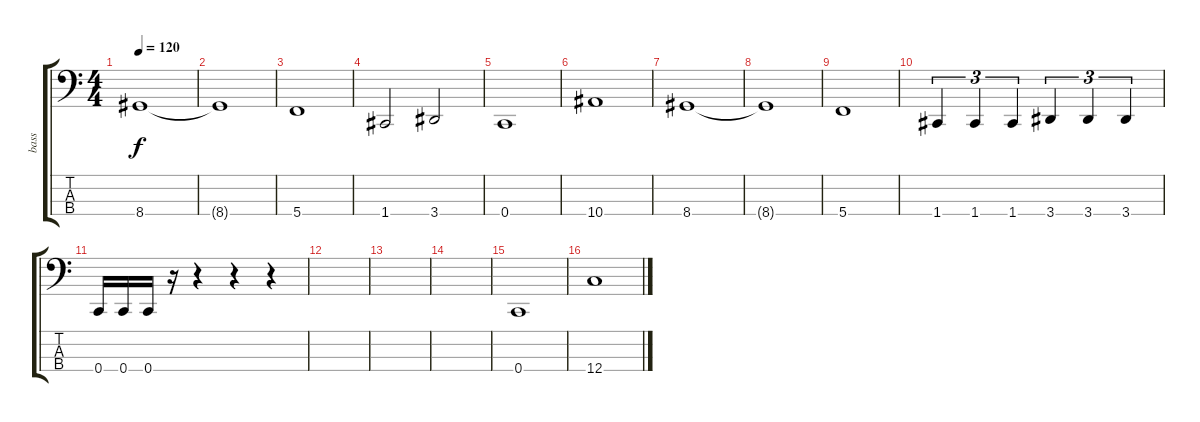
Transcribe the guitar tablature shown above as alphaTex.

\track ("bass" "bass") {instrument electricbasspick}
\staff {score tabs}
\tuning (F2 C2 G1 C1) {hide}
\ts (4 4)
\tempo 120
\clef f4
\ks c
8.4.1{dy f} |
8.4{t}.1 |
5.4.1 |
1.4.2 3.4.2 |
0.4.1 |
10.4.1 |
8.4.1 |
8.4{t}.1 |
5.4.1 |
1.4.4{tu (3 2)} 1.4.4{tu (3 2)} 1.4.4{tu (3 2)} 3.4.4{tu (3 2)} 3.4.4{tu (3 2)} 3.4.4{tu (3 2)} |
0.4.16 0.4.16 0.4.16 r.16 r.4 r.4 r.4 |
|
|
|
0.4.1 |
12.4.1
